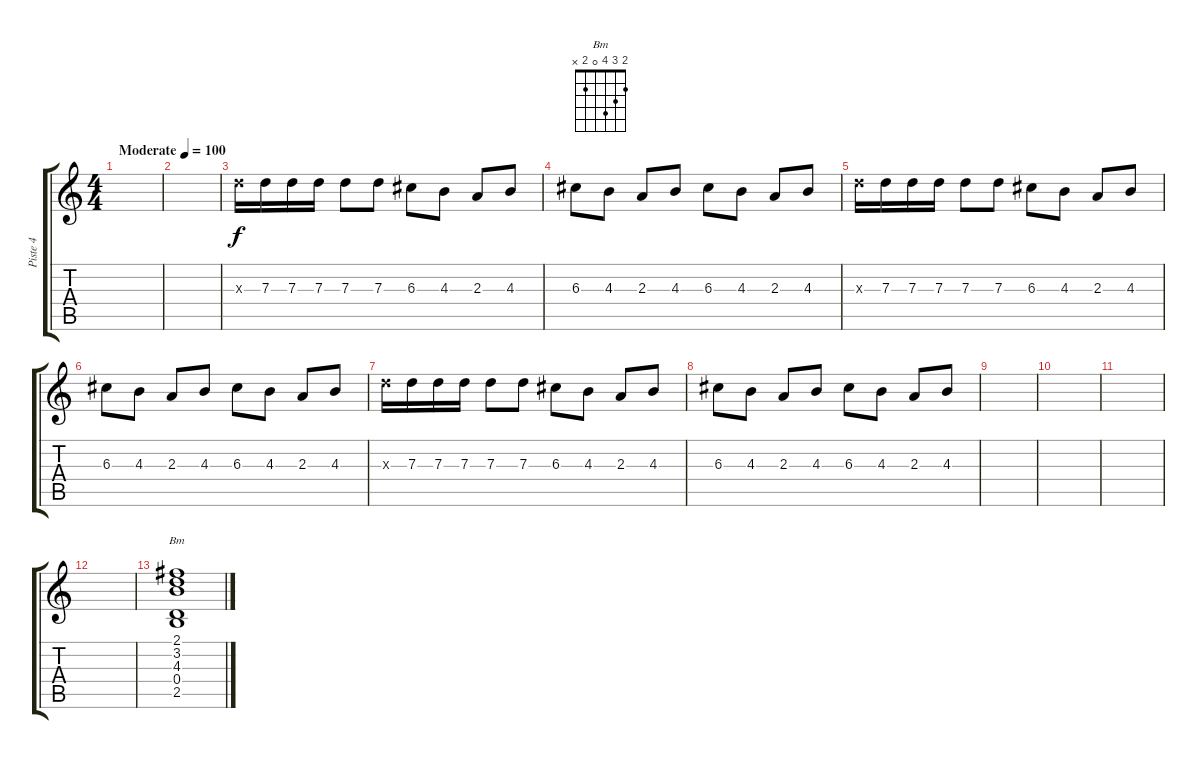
\track ("Piste 4" "Piste 4") {instrument banjo}
\staff {score tabs}
\tuning (E4 B3 G3 D3 A2 E2) {hide}
\displaytranspose 12
\chord ("Bm" 2 3 4 0 2 x)
\ts (4 4)
\tempo (100 "Moderate")
\clef g2
\ks c
|
|
7.3{x}.16 7.3.16 7.3.16 7.3.16 7.3.8 7.3.8 6.3.8 4.3.8 2.3.8 4.3.8 |
6.3.8 4.3.8 2.3.8 4.3.8 6.3.8 4.3.8 2.3.8 4.3.8 |
7.3{x}.16 7.3.16 7.3.16 7.3.16 7.3.8 7.3.8 6.3.8 4.3.8 2.3.8 4.3.8 |
6.3.8 4.3.8 2.3.8 4.3.8 6.3.8 4.3.8 2.3.8 4.3.8 |
7.3{x}.16 7.3.16 7.3.16 7.3.16 7.3.8 7.3.8 6.3.8 4.3.8 2.3.8 4.3.8 |
6.3.8 4.3.8 2.3.8 4.3.8 6.3.8 4.3.8 2.3.8 4.3.8 |
|
|
|
|
(2.1 3.2 4.3 0.4 2.5).1{ch "Bm"}
